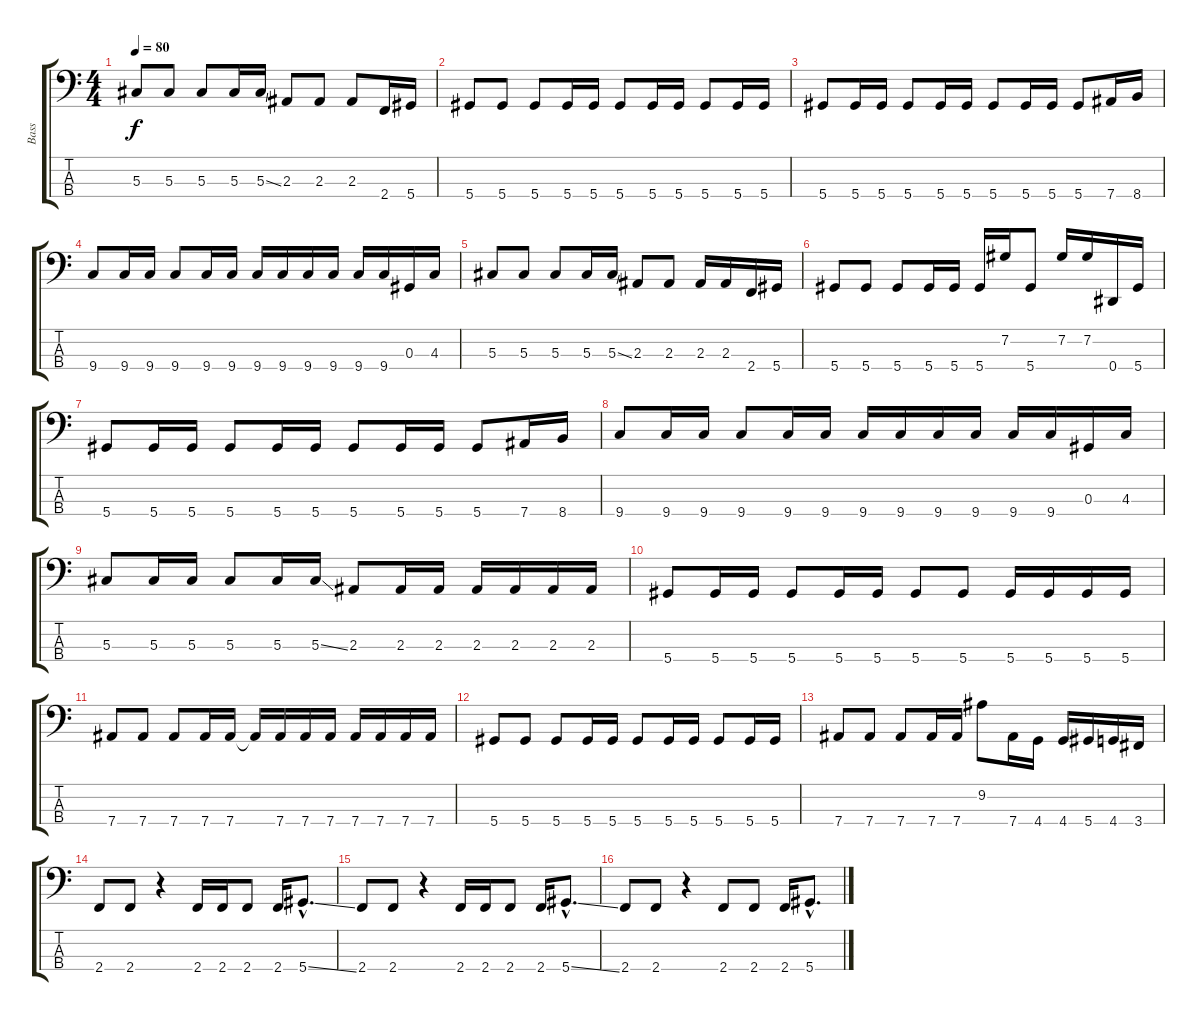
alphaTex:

\track ("Bass" "Bass") {instrument fretlessbass}
\staff {score tabs}
\tuning (Gb2 Db2 Ab1 Eb1) {hide}
\ts (4 4)
\tempo 80
\clef f4
\ks c
5.3.8{dy f} 5.3.8 5.3.8 5.3.16 5.3{ss}.16 2.3.8 2.3.8 2.3.8 2.4.16 5.4.16 |
5.4.8 5.4.8 5.4.8 5.4.16 5.4.16 5.4.8 5.4.16 5.4.16 5.4.8 5.4.16 5.4.16 |
5.4.8 5.4.16 5.4.16 5.4.8 5.4.16 5.4.16 5.4.8 5.4.16 5.4.16 5.4.8 7.4.16 8.4.16 |
9.4.8 9.4.16 9.4.16 9.4.8 9.4.16 9.4.16 9.4.16 9.4.16 9.4.16 9.4.16 9.4.16 9.4.16 0.3.16 4.3.16 |
5.3.8 5.3.8 5.3.8 5.3.16 5.3{ss}.16 2.3.8 2.3.8 2.3.16 2.3.16 2.4.16 5.4.16 |
5.4.8 5.4.8 5.4.8 5.4.16 5.4.16 5.4.16 7.2.16 5.4.8 7.2.16 7.2.16 0.4.16 5.4.16 |
5.4.8 5.4.16 5.4.16 5.4.8 5.4.16 5.4.16 5.4.8 5.4.16 5.4.16 5.4.8 7.4.16 8.4.16 |
9.4.8 9.4.16 9.4.16 9.4.8 9.4.16 9.4.16 9.4.16 9.4.16 9.4.16 9.4.16 9.4.16 9.4.16 0.3.16 4.3.16 |
5.3.8 5.3.16 5.3.16 5.3.8 5.3.16 5.3{ss}.16 2.3.8 2.3.16 2.3.16 2.3.16 2.3.16 2.3.16 2.3.16 |
5.4.8 5.4.16 5.4.16 5.4.8 5.4.16 5.4.16 5.4.8 5.4.8 5.4.16 5.4.16 5.4.16 5.4.16 |
7.4.8 7.4.8 7.4.8 7.4.16 7.4.16 7.4{t}.16 7.4.16 7.4.16 7.4.16 7.4.16 7.4.16 7.4.16 7.4.16 |
5.4.8 5.4.8 5.4.8 5.4.16 5.4.16 5.4.8 5.4.16 5.4.16 5.4.8 5.4.16 5.4.16 |
7.4.8 7.4.8 7.4.8 7.4.16 7.4.16 9.2.8 7.4.16 4.4.16 4.4.16 5.4.16 4.4.16 3.4.16 |
2.4.8 2.4.8 r.4 2.4.16 2.4.16 2.4.8 2.4.16 5.4{ss hac}.8{d} |
2.4.8 2.4.8 r.4 2.4.16 2.4.16 2.4.8 2.4.16 5.4{ss hac}.8{d} |
2.4.8 2.4.8 r.4 2.4.8 2.4.8 2.4.16 5.4{ss hac}.8{d}
